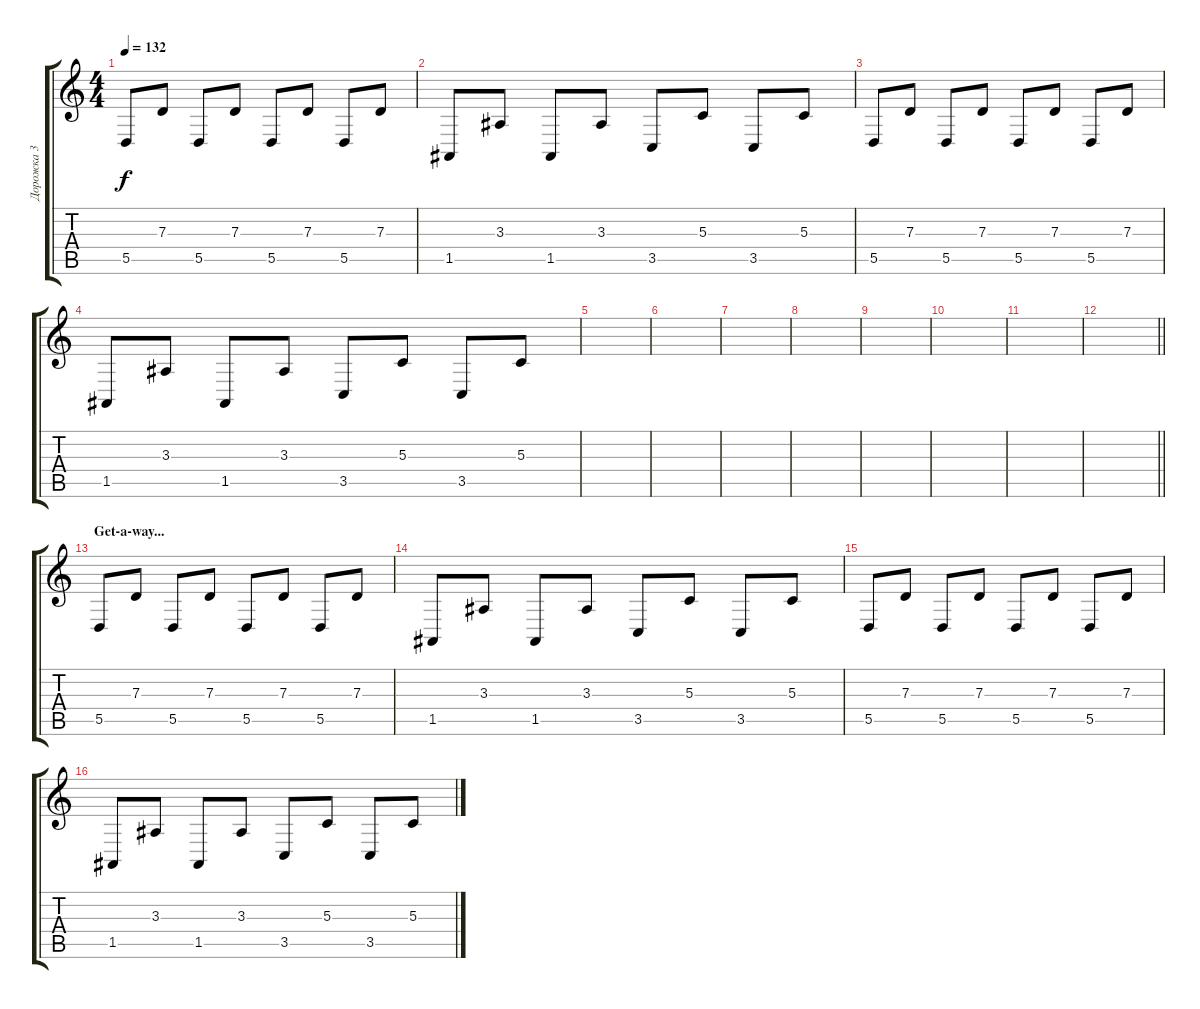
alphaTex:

\track ("Дорожка 3" "Дорожка 3") {instrument lead2sawtooth}
\staff {score tabs}
\tuning (E4 B3 G3 D3 A2 E2) {hide}
\ts (4 4)
\tempo 132
\clef g2
\ks c
5.5.8{dy f} 7.3.8 5.5.8 7.3.8 5.5.8 7.3.8 5.5.8 7.3.8 |
1.5.8 3.3.8 1.5.8 3.3.8 3.5.8 5.3.8 3.5.8 5.3.8 |
5.5.8 7.3.8 5.5.8 7.3.8 5.5.8 7.3.8 5.5.8 7.3.8 |
1.5.8 3.3.8 1.5.8 3.3.8 3.5.8 5.3.8 3.5.8 5.3.8 |
|
|
|
|
|
|
|
\barLineRight lightlight
|
\section ("" "Get-a-way...")
5.5.8 7.3.8 5.5.8 7.3.8 5.5.8 7.3.8 5.5.8 7.3.8 |
1.5.8 3.3.8 1.5.8 3.3.8 3.5.8 5.3.8 3.5.8 5.3.8 |
5.5.8 7.3.8 5.5.8 7.3.8 5.5.8 7.3.8 5.5.8 7.3.8 |
1.5.8 3.3.8 1.5.8 3.3.8 3.5.8 5.3.8 3.5.8 5.3.8
